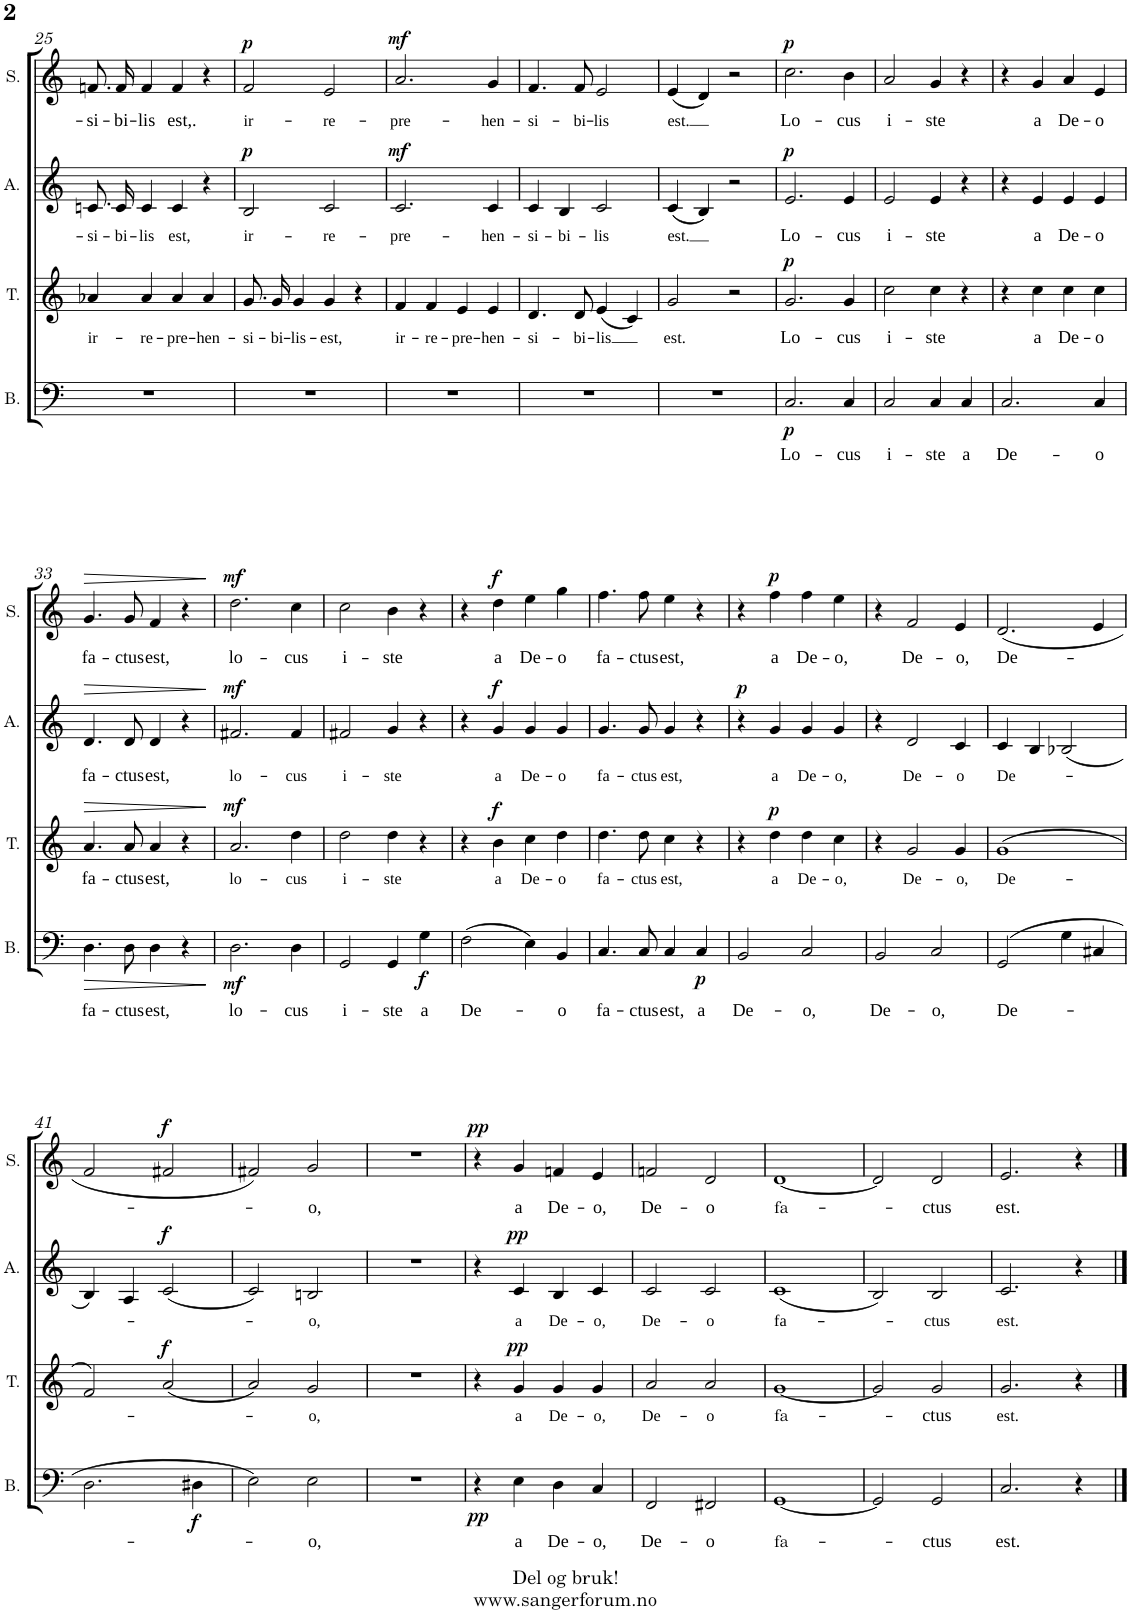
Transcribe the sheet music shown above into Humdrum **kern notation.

**kern	**text	**dynam	**kern	**text	**dynam	**kern	**text	**dynam	**kern	**text	**dynam
*part4	*part4	*part4	*part3	*part3	*part3	*part2	*part2	*part2	*part1	*part1	*part1
*staff4	*staff4	*staff4	*staff3	*staff3	*staff3	*staff2	*staff2	*staff2	*staff1	*staff1	*staff1
*I"Basse	*	*	*I"Tenor	*	*	*I"Alto	*	*	*I"Soprano	*	*
*I'B.	*	*	*I'T.	*	*	*I'A.	*	*	*I'S.	*	*
!!LO:PB:g=z
*clefF4	*	*	*clefG2	*	*	*clefG2	*	*	*clefG2	*	*
*k[]	*	*	*k[]	*	*	*k[]	*	*	*k[]	*	*
*M4/4	*	*	*M4/4	*	*	*M4/4	*	*	*M4/4	*	*
=25	=25	=25	=25	=25	=25	=25	=25	=25	=25	=25	=25
!	!	!	!	!LO:LY:b	!	!	!LO:LY:b	!	!	!LO:LY:b	!
1r	.	.	4a-X/	ir-	.	8.cn/L	-si-	.	8.fn/L	-si-	.
!	!	!	!	!	!	!	!LO:LY:b	!	!	!LO:LY:b	!
.	.	.	.	.	.	16c/Jk	-bi-	.	16f/Jk	-bi-	.
!	!	!	!	!LO:LY:b	!	!	!LO:LY:b	!	!	!LO:LY:b	!
.	.	.	4a-/	-re-	.	4c/	-lis	.	4f/	-lis	.
!	!	!	!	!LO:LY:b	!	!	!LO:LY:b	!	!	!LO:LY:b	!
.	.	.	4a-/	-pre-	.	4c/	est,	.	4f/	est,.	.
!	!	!	!	!LO:LY:b	!	!	!	!	!	!	!
.	.	.	4a-/	-hen-	.	4r	.	.	4r	.	.
=26	=26	=26	=26	=26	=26	=26	=26	=26	=26	=26	=26
!	!	!	!	!LO:LY:b	!	!	!LO:LY:b	!LO:DY:a	!	!LO:LY:b	!LO:DY:a
1r	.	.	8.g/L	-si-	.	2B/	ir-	p	2f/	ir-	p
!	!	!	!	!LO:LY:b	!	!	!	!	!	!	!
.	.	.	16g/Jk	-bi-	.	.	.	.	.	.	.
!	!	!	!	!LO:LY:b	!	!	!	!	!	!	!
.	.	.	4g/	-lis-	.	.	.	.	.	.	.
!	!	!	!	!LO:LY:b	!	!	!LO:LY:b	!	!	!LO:LY:b	!
.	.	.	4g/	-est,	.	2c/	-re-	.	2e/	-re-	.
.	.	.	4r	.	.	.	.	.	.	.	.
=27	=27	=27	=27	=27	=27	=27	=27	=27	=27	=27	=27
!	!	!	!	!LO:LY:b	!	!	!LO:LY:b	!LO:DY:a	!	!LO:LY:b	!LO:DY:a
1r	.	.	4f/	ir-	.	2.c/	-pre-	mf	2.a/	-pre-	mf
!	!	!	!	!LO:LY:b	!	!	!	!	!	!	!
.	.	.	4f/	-re-	.	.	.	.	.	.	.
!	!	!	!	!LO:LY:b	!	!	!	!	!	!	!
.	.	.	4e/	-pre-	.	.	.	.	.	.	.
!	!	!	!	!LO:LY:b	!	!	!LO:LY:b	!	!	!LO:LY:b	!
.	.	.	4e/	-hen-	.	4c/	-hen-	.	4g/	-hen-	.
=28	=28	=28	=28	=28	=28	=28	=28	=28	=28	=28	=28
!	!	!	!	!LO:LY:b	!	!	!LO:LY:b	!	!	!LO:LY:b	!
1r	.	.	4.d/	-si-	.	4c/	-si-	.	4.f/	-si-	.
!	!	!	!	!	!	!	!LO:LY:b	!	!	!	!
.	.	.	.	.	.	4B/	-bi-	.	.	.	.
!	!	!	!	!LO:LY:b	!	!	!	!	!	!LO:LY:b	!
.	.	.	8d/	-bi-	.	.	.	.	8f/	-bi-	.
!	!	!	!	!LO:LY:b	!	!	!LO:LY:b	!	!	!LO:LY:b	!
.	.	.	(4e/	-lis	.	2c/	-lis	.	2e/	-lis	.
.	.	.	4c/)	.	.	.	.	.	.	.	.
=29	=29	=29	=29	=29	=29	=29	=29	=29	=29	=29	=29
!	!	!	!	!LO:LY:b	!	!	!LO:LY:b	!	!	!LO:LY:b	!
1r	.	.	2g/	est.	.	(4c/	est.	.	(4e/	est.	.
.	.	.	.	.	.	4B/)	.	.	4d/)	.	.
.	.	.	2r	.	.	2r	.	.	2r	.	.
=30	=30	=30	=30	=30	=30	=30	=30	=30	=30	=30	=30
!	!LO:LY:b	!LO:DY:b	!	!LO:LY:b	!LO:DY:a	!	!LO:LY:b	!LO:DY:a	!	!LO:LY:b	!LO:DY:a
2.C/	Lo-	p	2.g/	Lo-	p	2.e/	Lo-	p	2.cc\	Lo-	p
!	!LO:LY:b	!	!	!LO:LY:b	!	!	!LO:LY:b	!	!	!LO:LY:b	!
4C/	-cus	.	4g/	-cus	.	4e/	-cus	.	4b\	-cus	.
=31	=31	=31	=31	=31	=31	=31	=31	=31	=31	=31	=31
!	!LO:LY:b	!	!	!LO:LY:b	!	!	!LO:LY:b	!	!	!LO:LY:b	!
2C/	i-	.	2cc\	i-	.	2e/	i-	.	2a/	i-	.
!	!LO:LY:b	!	!	!LO:LY:b	!	!	!LO:LY:b	!	!	!LO:LY:b	!
4C/	-ste	.	4cc\	-ste	.	4e/	-ste	.	4g/	-ste	.
!	!LO:LY:b	!	!	!	!	!	!	!	!	!	!
4C/	a	.	4r	.	.	4r	.	.	4r	.	.
=32	=32	=32	=32	=32	=32	=32	=32	=32	=32	=32	=32
!	!LO:LY:b	!	!	!	!	!	!	!	!	!	!
2.C/	De-	.	4r	.	.	4r	.	.	4r	.	.
!	!	!	!	!LO:LY:b	!	!	!LO:LY:b	!	!	!LO:LY:b	!
.	.	.	4cc\	a	.	4e/	a	.	4g/	a	.
!	!	!	!	!LO:LY:b	!	!	!LO:LY:b	!	!	!LO:LY:b	!
.	.	.	4cc\	De-	.	4e/	De-	.	4a/	De-	.
!	!LO:LY:b	!	!	!LO:LY:b	!	!	!LO:LY:b	!	!	!LO:LY:b	!
4C/	-o	.	4cc\	-o	.	4e/	-o	.	4e/	-o	.
!!LO:LB:g=z
=33	=33	=33	=33	=33	=33	=33	=33	=33	=33	=33	=33
!	!LO:LY:b	!LO:HP:b	!	!LO:LY:b	!LO:HP:b	!	!LO:LY:b	!LO:HP:b	!	!LO:LY:b	!LO:HP:b
4.D\	fa-	>	4.a/	fa-	>	4.d/	fa-	>	4.g/	fa-	>
!	!LO:LY:b	!	!	!LO:LY:b	!	!	!LO:LY:b	!	!	!LO:LY:b	!
8D\	-ctus	.	8a/	-ctus	.	8d/	-ctus	.	8g/	-ctus	.
!	!LO:LY:b	!	!	!LO:LY:b	!	!	!LO:LY:b	!	!	!LO:LY:b	!
4D\	est,	.	4a/	est,	.	4d/	est,	.	4f/	est,	.
4r	.	.	4r	.	.	4r	.	.	4r	.	.
.	.	]	.	.	]	.	.	]	.	.	]
=34	=34	=34	=34	=34	=34	=34	=34	=34	=34	=34	=34
!	!LO:LY:b	!LO:DY:b	!	!LO:LY:b	!LO:DY:a	!	!LO:LY:b	!LO:DY:a	!	!LO:LY:b	!LO:DY:a
2.D\	lo-	mf	2.a/	lo-	mf	2.f#X/	lo-	mf	2.dd\	lo-	mf
!	!LO:LY:b	!	!	!LO:LY:b	!	!	!LO:LY:b	!	!	!LO:LY:b	!
4D\	-cus	.	4dd\	-cus	.	4f#/	-cus	.	4cc\	-cus	.
=35	=35	=35	=35	=35	=35	=35	=35	=35	=35	=35	=35
!	!LO:LY:b	!	!	!LO:LY:b	!	!	!LO:LY:b	!	!	!LO:LY:b	!
2GG/	i-	.	2dd\	i-	.	2f#X/	i-	.	2cc\	i-	.
!	!LO:LY:b	!	!	!LO:LY:b	!	!	!LO:LY:b	!	!	!LO:LY:b	!
4GG/	-ste	.	4dd\	-ste	.	4g/	-ste	.	4b\	-ste	.
!	!LO:LY:b	!LO:DY:b	!	!	!	!	!	!	!	!	!
4G\	a	f	4r	.	.	4r	.	.	4r	.	.
=36	=36	=36	=36	=36	=36	=36	=36	=36	=36	=36	=36
!	!LO:LY:b	!	!	!	!	!	!	!	!	!	!
(2F\	De-	.	4r	.	.	4r	.	.	4r	.	.
!	!	!	!	!LO:LY:b	!LO:DY:a	!	!LO:LY:b	!LO:DY:a	!	!LO:LY:b	!LO:DY:a
.	.	.	4b\	a	f	4g/	a	f	4dd\	a	f
!	!	!	!	!LO:LY:b	!	!	!LO:LY:b	!	!	!LO:LY:b	!
4E\)	.	.	4cc\	De-	.	4g/	De-	.	4ee\	De-	.
!	!LO:LY:b	!	!	!LO:LY:b	!	!	!LO:LY:b	!	!	!LO:LY:b	!
4BB/	-o	.	4dd\	-o	.	4g/	-o	.	4gg\	-o	.
=37	=37	=37	=37	=37	=37	=37	=37	=37	=37	=37	=37
!	!LO:LY:b	!	!	!LO:LY:b	!	!	!LO:LY:b	!	!	!LO:LY:b	!
4.C/	fa-	.	4.dd\	fa-	.	4.g/	fa-	.	4.ff\	fa-	.
!	!LO:LY:b	!	!	!LO:LY:b	!	!	!LO:LY:b	!	!	!LO:LY:b	!
8C/	-ctus	.	8dd\	-ctus	.	8g/	-ctus	.	8ff\	-ctus	.
!	!LO:LY:b	!	!	!LO:LY:b	!	!	!LO:LY:b	!	!	!LO:LY:b	!
4C/	est,	.	4cc\	est,	.	4g/	est,	.	4ee\	est,	.
!	!LO:LY:b	!LO:DY:b	!	!	!	!	!	!	!	!	!
4C/	a	p	4r	.	.	4r	.	.	4r	.	.
=38	=38	=38	=38	=38	=38	=38	=38	=38	=38	=38	=38
!	!LO:LY:b	!	!	!	!	!	!	!LO:DY:a	!	!	!
2BB/	De-	.	4r	.	.	4r	.	p	4r	.	.
!	!	!	!	!LO:LY:b	!LO:DY:a	!	!LO:LY:b	!	!	!LO:LY:b	!LO:DY:a
.	.	.	4dd\	a	p	4g/	a	.	4ff\	a	p
!	!LO:LY:b	!	!	!LO:LY:b	!	!	!LO:LY:b	!	!	!LO:LY:b	!
2C/	-o,	.	4dd\	De-	.	4g/	De-	.	4ff\	De-	.
!	!	!	!	!LO:LY:b	!	!	!LO:LY:b	!	!	!LO:LY:b	!
.	.	.	4cc\	-o,	.	4g/	-o,	.	4ee\	-o,	.
=39	=39	=39	=39	=39	=39	=39	=39	=39	=39	=39	=39
!	!LO:LY:b	!	!	!	!	!	!	!	!	!	!
2BB/	De-	.	4r	.	.	4r	.	.	4r	.	.
!	!	!	!	!LO:LY:b	!	!	!LO:LY:b	!	!	!LO:LY:b	!
.	.	.	2g/	De-	.	2d/	De-	.	2f/	De-	.
!	!LO:LY:b	!	!	!	!	!	!	!	!	!	!
2C/	-o,	.	.	.	.	.	.	.	.	.	.
!	!	!	!	!LO:LY:b	!	!	!LO:LY:b	!	!	!LO:LY:b	!
.	.	.	4g/	-o,	.	4c/	-o	.	4e/	-o,	.
=40	=40	=40	=40	=40	=40	=40	=40	=40	=40	=40	=40
!	!LO:LY:b	!	!	!LO:LY:b	!	!	!LO:LY:b	!	!	!LO:LY:b	!
(2GG/	De-	.	(>1g	De-	.	4c/	De-	.	(2.d/	De-	.
.	.	.	.	.	.	4B/	.	.	.	.	.
4G\	.	.	.	.	.	(2B-X/	.	.	.	.	.
4C#X/	.	.	.	.	.	.	.	.	4e/	.	.
!!LO:LB:g=z
=41	=41	=41	=41	=41	=41	=41	=41	=41	=41	=41	=41
2.D\	.	.	2f/)	.	.	4B/)	.	.	2f/	.	.
.	.	.	.	.	.	4A/	.	.	.	.	.
!	!	!	!	!	!LO:DY:a	!	!	!LO:DY:a	!	!	!LO:DY:a
.	.	.	(2a/	.	f	(2c/	.	f	2f#X/	.	f
!	!	!LO:DY:b	!	!	!	!	!	!	!	!	!
4D#X\	.	f	.	.	.	.	.	.	.	.	.
=42	=42	=42	=42	=42	=42	=42	=42	=42	=42	=42	=42
2E\)	.	.	2a/)	.	.	2c/)	.	.	2f#X/)	.	.
!	!LO:LY:b	!	!	!LO:LY:b	!	!	!LO:LY:b	!	!	!LO:LY:b	!
2E\	-o,	.	2g/	-o,	.	2Bn/	-o,	.	2g/	-o,	.
=43	=43	=43	=43	=43	=43	=43	=43	=43	=43	=43	=43
1r	.	.	1r	.	.	1r	.	.	1r	.	.
=44	=44	=44	=44	=44	=44	=44	=44	=44	=44	=44	=44
!	!	!LO:DY:b	!	!	!	!	!	!	!	!	!LO:DY:a
4r	.	pp	4r	.	.	4r	.	.	4r	.	pp
!	!LO:LY:b	!	!	!LO:LY:b	!LO:DY:a	!	!LO:LY:b	!LO:DY:a	!	!LO:LY:b	!
4E\	a	.	4g/	a	pp	4c/	a	pp	4g/	a	.
!	!LO:LY:b	!	!	!LO:LY:b	!	!	!LO:LY:b	!	!	!LO:LY:b	!
4D\	De-	.	4g/	De-	.	4B/	De-	.	4fn/	De-	.
!	!LO:LY:b	!	!	!LO:LY:b	!	!	!LO:LY:b	!	!	!LO:LY:b	!
4C/	-o,	.	4g/	-o,	.	4c/	-o,	.	4e/	-o,	.
=45	=45	=45	=45	=45	=45	=45	=45	=45	=45	=45	=45
!	!LO:LY:b	!	!	!LO:LY:b	!	!	!LO:LY:b	!	!	!LO:LY:b	!
2FF/	De-	.	2a/	De-	.	2c/	De-	.	2fn/	De-	.
!	!LO:LY:b	!	!	!LO:LY:b	!	!	!LO:LY:b	!	!	!LO:LY:b	!
2FF#X/	-o	.	2a/	-o	.	2c/	-o	.	2d/	-o	.
=46	=46	=46	=46	=46	=46	=46	=46	=46	=46	=46	=46
!	!LO:LY:b	!	!	!LO:LY:b	!	!	!LO:LY:b	!	!	!LO:LY:b	!
[1GG	fa-	.	[1g	fa-	.	(1c	fa-	.	[1d	fa-	.
=47	=47	=47	=47	=47	=47	=47	=47	=47	=47	=47	=47
2GG/]	.	.	2g/]	.	.	2B/)	.	.	2d/]	.	.
!	!LO:LY:b	!	!	!LO:LY:b	!	!	!LO:LY:b	!	!	!LO:LY:b	!
2GG/	-ctus	.	2g/	-ctus	.	2B/	-ctus	.	2d/	-ctus	.
=48	=48	=48	=48	=48	=48	=48	=48	=48	=48	=48	=48
!	!LO:LY:b	!	!	!LO:LY:b	!	!	!LO:LY:b	!	!	!LO:LY:b	!
2.C/	est.	.	2.g/	est.	.	2.c/	est.	.	2.e/	est.	.
4r	.	.	4r	.	.	4r	.	.	4r	.	.
==	==	==	==	==	==	==	==	==	==	==	==
*-	*-	*-	*-	*-	*-	*-	*-	*-	*-	*-	*-
